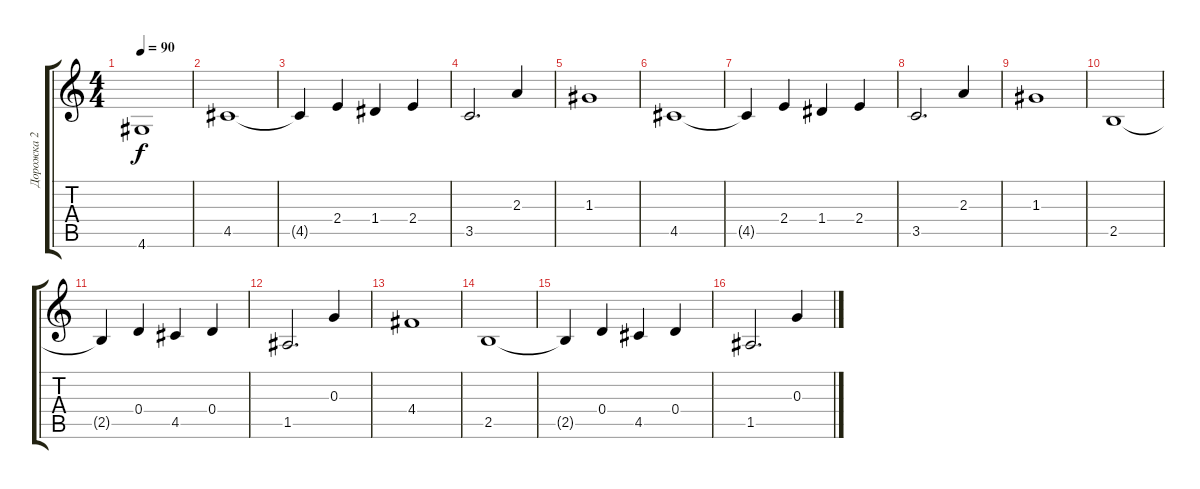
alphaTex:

\track ("Дорожка 2" "Дорожка 2") {instrument electricbassfinger}
\staff {score tabs}
\tuning (E4 B3 G3 D3 A2 E2) {hide}
\ts (4 4)
\tempo 90
\clef g2
\ks c
4.6.1{dy f} |
4.5.1 |
4.5{t}.4 2.4.4 1.4.4 2.4.4 |
3.5.2{d} 2.3.4 |
1.3.1 |
4.5.1 |
4.5{t}.4 2.4.4 1.4.4 2.4.4 |
3.5.2{d} 2.3.4 |
1.3.1 |
2.5.1 |
2.5{t}.4 0.4.4 4.5.4 0.4.4 |
1.5.2{d} 0.3.4 |
4.4.1 |
2.5.1 |
2.5{t}.4 0.4.4 4.5.4 0.4.4 |
1.5.2{d} 0.3.4
